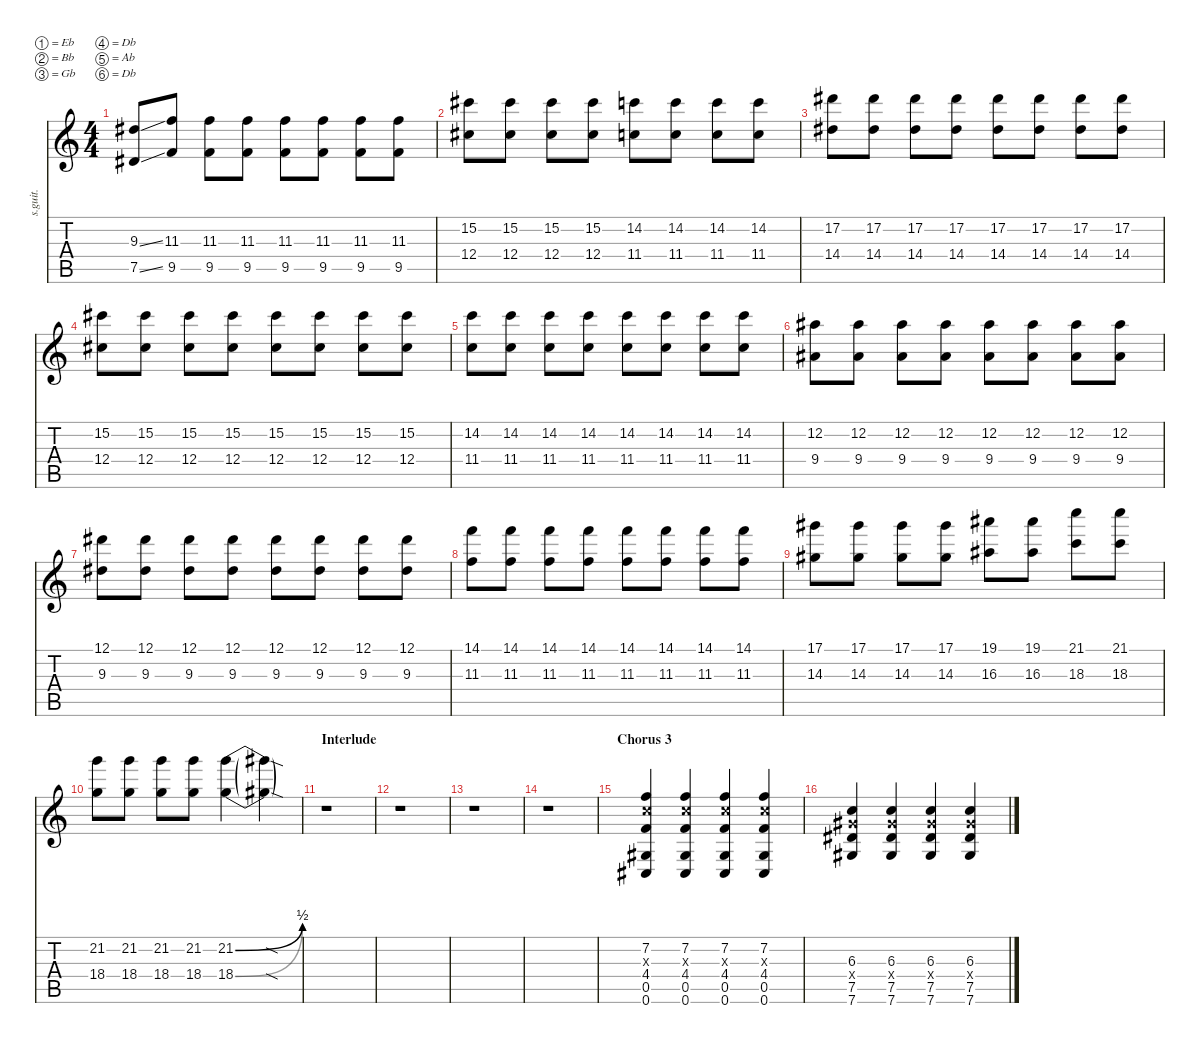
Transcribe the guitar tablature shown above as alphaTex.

\defaultSystemsLayout 4
\hideDynamics
\bracketExtendMode nobrackets
\track ("Josh Farro | Lead Guitar | Dist." "s.guit.") {instrument distortionguitar}
\staff {score tabs}
\tuning (Eb4 Bb3 Gb3 Db3 Ab2 Db2)
\ts (4 4)
\tempo (173 hide)
\clef g2
\ks c
(9.3{ss acc #} 7.5{ss acc #}).8{lyrics (0 "") lyrics (1 "") lyrics (2 "") lyrics (3 "") lyrics (4 "") dy f} (11.3 9.5).8{lyrics (0 "") lyrics (1 "") lyrics (2 "") lyrics (3 "") lyrics (4 "")} (11.3 9.5).8{lyrics (0 "") lyrics (1 "") lyrics (2 "") lyrics (3 "") lyrics (4 "")} (11.3 9.5).8{lyrics (0 "") lyrics (1 "") lyrics (2 "") lyrics (3 "") lyrics (4 "")} (11.3 9.5).8{lyrics (0 "") lyrics (1 "") lyrics (2 "") lyrics (3 "") lyrics (4 "")} (11.3 9.5).8{lyrics (0 "") lyrics (1 "") lyrics (2 "") lyrics (3 "") lyrics (4 "")} (11.3 9.5).8{lyrics (0 "") lyrics (1 "") lyrics (2 "") lyrics (3 "") lyrics (4 "")} (11.3 9.5).8{lyrics (0 "") lyrics (1 "") lyrics (2 "") lyrics (3 "") lyrics (4 "")} |
(15.2{acc #} 12.4{acc #}).8{lyrics (0 "") lyrics (1 "") lyrics (2 "") lyrics (3 "") lyrics (4 "")} (15.2{acc #} 12.4{acc #}).8{lyrics (0 "") lyrics (1 "") lyrics (2 "") lyrics (3 "") lyrics (4 "")} (15.2{acc #} 12.4{acc #}).8{lyrics (0 "") lyrics (1 "") lyrics (2 "") lyrics (3 "") lyrics (4 "")} (15.2{acc #} 12.4{acc #}).8{lyrics (0 "") lyrics (1 "") lyrics (2 "") lyrics (3 "") lyrics (4 "")} (14.2 11.4).8{lyrics (0 "") lyrics (1 "") lyrics (2 "") lyrics (3 "") lyrics (4 "")} (14.2 11.4).8{lyrics (0 "") lyrics (1 "") lyrics (2 "") lyrics (3 "") lyrics (4 "")} (14.2 11.4).8{lyrics (0 "") lyrics (1 "") lyrics (2 "") lyrics (3 "") lyrics (4 "")} (14.2 11.4).8{lyrics (0 "") lyrics (1 "") lyrics (2 "") lyrics (3 "") lyrics (4 "")} |
(17.2{acc #} 14.4{acc #}).8{lyrics (0 "") lyrics (1 "") lyrics (2 "") lyrics (3 "") lyrics (4 "")} (17.2{acc #} 14.4{acc #}).8{lyrics (0 "") lyrics (1 "") lyrics (2 "") lyrics (3 "") lyrics (4 "")} (17.2{acc #} 14.4{acc #}).8{lyrics (0 "") lyrics (1 "") lyrics (2 "") lyrics (3 "") lyrics (4 "")} (17.2{acc #} 14.4{acc #}).8{lyrics (0 "") lyrics (1 "") lyrics (2 "") lyrics (3 "") lyrics (4 "")} (17.2{acc #} 14.4{acc #}).8{lyrics (0 "") lyrics (1 "") lyrics (2 "") lyrics (3 "") lyrics (4 "")} (17.2{acc #} 14.4{acc #}).8{lyrics (0 "") lyrics (1 "") lyrics (2 "") lyrics (3 "") lyrics (4 "")} (17.2{acc #} 14.4{acc #}).8{lyrics (0 "") lyrics (1 "") lyrics (2 "") lyrics (3 "") lyrics (4 "")} (17.2{acc #} 14.4{acc #}).8{lyrics (0 "") lyrics (1 "") lyrics (2 "") lyrics (3 "") lyrics (4 "")} |
(15.2{acc #} 12.4{acc #}).8{lyrics (0 "") lyrics (1 "") lyrics (2 "") lyrics (3 "") lyrics (4 "")} (15.2{acc #} 12.4{acc #}).8{lyrics (0 "") lyrics (1 "") lyrics (2 "") lyrics (3 "") lyrics (4 "")} (15.2{acc #} 12.4{acc #}).8{lyrics (0 "") lyrics (1 "") lyrics (2 "") lyrics (3 "") lyrics (4 "")} (15.2{acc #} 12.4{acc #}).8{lyrics (0 "") lyrics (1 "") lyrics (2 "") lyrics (3 "") lyrics (4 "")} (15.2{acc #} 12.4{acc #}).8{lyrics (0 "") lyrics (1 "") lyrics (2 "") lyrics (3 "") lyrics (4 "")} (15.2{acc #} 12.4{acc #}).8{lyrics (0 "") lyrics (1 "") lyrics (2 "") lyrics (3 "") lyrics (4 "")} (15.2{acc #} 12.4{acc #}).8{lyrics (0 "") lyrics (1 "") lyrics (2 "") lyrics (3 "") lyrics (4 "")} (15.2{acc #} 12.4{acc #}).8{lyrics (0 "") lyrics (1 "") lyrics (2 "") lyrics (3 "") lyrics (4 "")} |
(14.2 11.4).8{lyrics (0 "") lyrics (1 "") lyrics (2 "") lyrics (3 "") lyrics (4 "")} (14.2 11.4).8{lyrics (0 "") lyrics (1 "") lyrics (2 "") lyrics (3 "") lyrics (4 "")} (14.2 11.4).8{lyrics (0 "") lyrics (1 "") lyrics (2 "") lyrics (3 "") lyrics (4 "")} (14.2 11.4).8{lyrics (0 "") lyrics (1 "") lyrics (2 "") lyrics (3 "") lyrics (4 "")} (14.2 11.4).8{lyrics (0 "") lyrics (1 "") lyrics (2 "") lyrics (3 "") lyrics (4 "")} (14.2 11.4).8{lyrics (0 "") lyrics (1 "") lyrics (2 "") lyrics (3 "") lyrics (4 "")} (14.2 11.4).8{lyrics (0 "") lyrics (1 "") lyrics (2 "") lyrics (3 "") lyrics (4 "")} (14.2 11.4).8{lyrics (0 "") lyrics (1 "") lyrics (2 "") lyrics (3 "") lyrics (4 "")} |
(12.2{acc #} 9.4{acc #}).8{lyrics (0 "") lyrics (1 "") lyrics (2 "") lyrics (3 "") lyrics (4 "")} (12.2{acc #} 9.4{acc #}).8{lyrics (0 "") lyrics (1 "") lyrics (2 "") lyrics (3 "") lyrics (4 "")} (12.2{acc #} 9.4{acc #}).8{lyrics (0 "") lyrics (1 "") lyrics (2 "") lyrics (3 "") lyrics (4 "")} (12.2{acc #} 9.4{acc #}).8{lyrics (0 "") lyrics (1 "") lyrics (2 "") lyrics (3 "") lyrics (4 "")} (12.2{acc #} 9.4{acc #}).8{lyrics (0 "") lyrics (1 "") lyrics (2 "") lyrics (3 "") lyrics (4 "")} (12.2{acc #} 9.4{acc #}).8{lyrics (0 "") lyrics (1 "") lyrics (2 "") lyrics (3 "") lyrics (4 "")} (12.2{acc #} 9.4{acc #}).8{lyrics (0 "") lyrics (1 "") lyrics (2 "") lyrics (3 "") lyrics (4 "")} (12.2{acc #} 9.4{acc #}).8{lyrics (0 "") lyrics (1 "") lyrics (2 "") lyrics (3 "") lyrics (4 "")} |
(12.1{acc #} 9.3{acc #}).8{lyrics (0 "") lyrics (1 "") lyrics (2 "") lyrics (3 "") lyrics (4 "")} (12.1{acc #} 9.3{acc #}).8{lyrics (0 "") lyrics (1 "") lyrics (2 "") lyrics (3 "") lyrics (4 "")} (12.1{acc #} 9.3{acc #}).8{lyrics (0 "") lyrics (1 "") lyrics (2 "") lyrics (3 "") lyrics (4 "")} (12.1{acc #} 9.3{acc #}).8{lyrics (0 "") lyrics (1 "") lyrics (2 "") lyrics (3 "") lyrics (4 "")} (12.1{acc #} 9.3{acc #}).8{lyrics (0 "") lyrics (1 "") lyrics (2 "") lyrics (3 "") lyrics (4 "")} (12.1{acc #} 9.3{acc #}).8{lyrics (0 "") lyrics (1 "") lyrics (2 "") lyrics (3 "") lyrics (4 "")} (12.1{acc #} 9.3{acc #}).8{lyrics (0 "") lyrics (1 "") lyrics (2 "") lyrics (3 "") lyrics (4 "")} (12.1{acc #} 9.3{acc #}).8{lyrics (0 "") lyrics (1 "") lyrics (2 "") lyrics (3 "") lyrics (4 "")} |
(14.1 11.3).8{lyrics (0 "") lyrics (1 "") lyrics (2 "") lyrics (3 "") lyrics (4 "")} (14.1 11.3).8{lyrics (0 "") lyrics (1 "") lyrics (2 "") lyrics (3 "") lyrics (4 "")} (14.1 11.3).8{lyrics (0 "") lyrics (1 "") lyrics (2 "") lyrics (3 "") lyrics (4 "")} (14.1 11.3).8{lyrics (0 "") lyrics (1 "") lyrics (2 "") lyrics (3 "") lyrics (4 "")} (14.1 11.3).8{lyrics (0 "") lyrics (1 "") lyrics (2 "") lyrics (3 "") lyrics (4 "")} (14.1 11.3).8{lyrics (0 "") lyrics (1 "") lyrics (2 "") lyrics (3 "") lyrics (4 "")} (14.1 11.3).8{lyrics (0 "") lyrics (1 "") lyrics (2 "") lyrics (3 "") lyrics (4 "")} (14.1 11.3).8{lyrics (0 "") lyrics (1 "") lyrics (2 "") lyrics (3 "") lyrics (4 "")} |
(17.1{acc #} 14.3{acc #}).8{lyrics (0 "") lyrics (1 "") lyrics (2 "") lyrics (3 "") lyrics (4 "")} (17.1{acc #} 14.3{acc #}).8{lyrics (0 "") lyrics (1 "") lyrics (2 "") lyrics (3 "") lyrics (4 "")} (17.1{acc #} 14.3{acc #}).8{lyrics (0 "") lyrics (1 "") lyrics (2 "") lyrics (3 "") lyrics (4 "")} (17.1{acc #} 14.3{acc #}).8{lyrics (0 "") lyrics (1 "") lyrics (2 "") lyrics (3 "") lyrics (4 "")} (19.1{acc #} 16.3{acc #}).8{lyrics (0 "") lyrics (1 "") lyrics (2 "") lyrics (3 "") lyrics (4 "")} (19.1{acc #} 16.3{acc #}).8{lyrics (0 "") lyrics (1 "") lyrics (2 "") lyrics (3 "") lyrics (4 "")} (21.1 18.3).8{lyrics (0 "") lyrics (1 "") lyrics (2 "") lyrics (3 "") lyrics (4 "")} (21.1 18.3).8{lyrics (0 "") lyrics (1 "") lyrics (2 "") lyrics (3 "") lyrics (4 "")} |
(21.2 18.4).8{lyrics (0 "") lyrics (1 "") lyrics (2 "") lyrics (3 "") lyrics (4 "")} (21.2 18.4).8{lyrics (0 "") lyrics (1 "") lyrics (2 "") lyrics (3 "") lyrics (4 "")} (21.2 18.4).8{lyrics (0 "") lyrics (1 "") lyrics (2 "") lyrics (3 "") lyrics (4 "")} (21.2 18.4).8{lyrics (0 "") lyrics (1 "") lyrics (2 "") lyrics (3 "") lyrics (4 "")} (21.2{be (bend 0 0 15 2)} 18.4{be (bend 0 0 15 2)}).4{lyrics (0 "") lyrics (1 "") lyrics (2 "") lyrics (3 "") lyrics (4 "")} (21.2{sod t} 18.4{sod t}).4{lyrics (0 "") lyrics (1 "") lyrics (2 "") lyrics (3 "") lyrics (4 "")} |
\section ("" "Interlude")
r.1 |
r.1 |
r.1 |
r.1 |
\section ("" "Chorus 3")
(7.2 6.3{x} 4.4 0.5{acc #} 0.6{acc #}).4{lyrics (0 "") lyrics (1 "") lyrics (2 "") lyrics (3 "") lyrics (4 "")} (7.2 6.3{x} 4.4 0.5{acc #} 0.6{acc #}).4{lyrics (0 "") lyrics (1 "") lyrics (2 "") lyrics (3 "") lyrics (4 "")} (7.2 6.3{x} 4.4 0.5{acc #} 0.6{acc #}).4{lyrics (0 "") lyrics (1 "") lyrics (2 "") lyrics (3 "") lyrics (4 "")} (7.2 6.3{x} 4.4 0.5{acc #} 0.6{acc #}).4{lyrics (0 "") lyrics (1 "") lyrics (2 "") lyrics (3 "") lyrics (4 "")} |
(6.3 7.4{x acc #} 7.5{acc #} 7.6{acc #}).4{lyrics (0 "") lyrics (1 "") lyrics (2 "") lyrics (3 "") lyrics (4 "")} (6.3 7.4{x acc #} 7.5{acc #} 7.6{acc #}).4{lyrics (0 "") lyrics (1 "") lyrics (2 "") lyrics (3 "") lyrics (4 "")} (6.3 7.4{x acc #} 7.5{acc #} 7.6{acc #}).4{lyrics (0 "") lyrics (1 "") lyrics (2 "") lyrics (3 "") lyrics (4 "")} (6.3 7.4{x acc #} 7.5{acc #} 7.6{acc #}).4{lyrics (0 "") lyrics (1 "") lyrics (2 "") lyrics (3 "") lyrics (4 "")}
